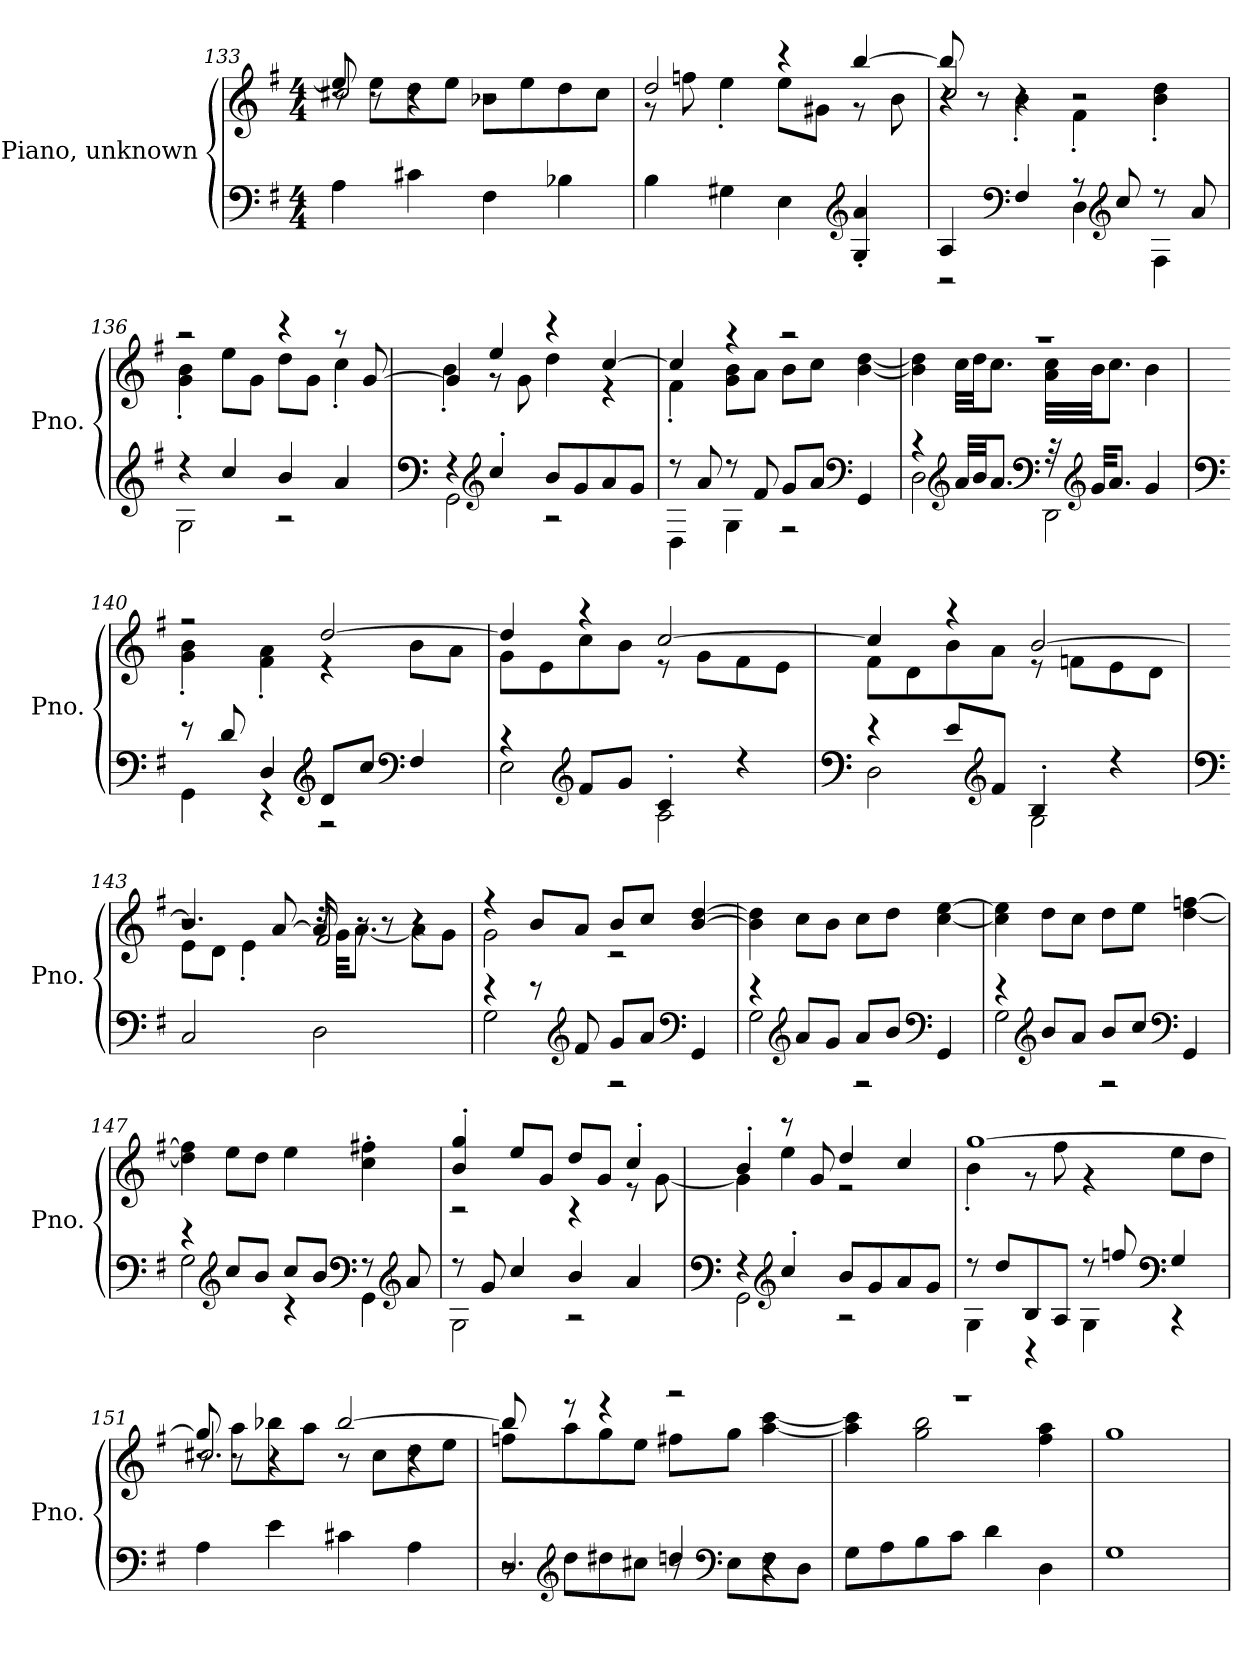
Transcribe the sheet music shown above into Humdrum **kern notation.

**kern	**kern
*part1	*part1
*staff2	*staff1
*I"Piano, unknown	*
*I'Pno.	*
*clefF4	*clefG2
*k[f#]	*k[f#]
*M4/4	*M4/4
=133	=133
*	*^
*	*	*^
4A\	8ee/]	8r	2cc#X/
.	8r	8ee\L	.
4c#X\	4r	8dd\	.
.	.	8ee\J	.
4F#\	2r	8b-X\L	2r
.	.	8ee\	.
4B-X\	.	8dd\	.
.	.	8cc#\J	.
*	*	*v	*v
!!LO:LB:g=z
=134	=134	=134
4B\	2dd/	8r
.	.	8ffn\
4G#X\	.	4ee'\
4E\	4r	8ee\L
.	.	8g#X\J
*clefG2	*	*
4G#/' 4a/'	[4bb/	8r
.	.	8b\
=135	=135	=135
*^	*	*^
4A/	2r	8bb/]	4r	2cc/
.	.	8r	.	.
*clefF4	*	*	*	*
4F#/	.	4r	4b'\	.
8r	4D\	2r	4f#'\	2r
*clefG2	*	*	*	*
8cc/	.	.	.	.
8r	4F#\	.	4b\' 4dd\'	.
8a/	.	.	.	.
*	*	*	*v	*v
=136	=136	=136	=136
4r	2G\	2r	4g\' 4b\'
4cc/	.	.	8ee\L
.	.	.	8g\J
4b/	2r	4r	8dd\L
.	.	.	8g\J
4a/	.	8r	4cc'\
.	.	[8g/	.
=137	=137	=137	=137
*clefF4	*	*	*
4r	2GG\	4g/]	4b'\
*clefG2	*	*	*
4cc'/	.	4ee/	8r
.	.	.	8g\
8b/L	2r	4r	4dd\
8g/	.	.	.
8a/	.	[4cc/	4r
8g/J	.	.	.
!!LO:LB:g=z	!!
=138	=138	=138	=138
8r	4D\	4cc/]	4f#'\
8a/	.	.	.
8r	4G\	4r	8g\ 8b\L
8f#/	.	.	8a\J
8g/L	2r	2r	8b\L
8a/J	.	.	8cc\J
*clefF4	*	*	*
4GG/	.	.	[4b\ [4dd\
=139	=139	=139	=139
4r	2D\	1r	4b\] 4dd\]
*clefG2	*	*	*
32a/LLL	.	.	32cc\LLL
32b/JJ	.	.	32dd\JJ
8.a/J	.	.	8.cc\J
*clefF4	*	*	*
32r	2DD\	.	32a\ 32cc\LLL
*clefG2	*	*	*
32g/KKL	.	.	32b\JJ
8.a/J	.	.	8.cc\J
4g/	.	.	4b\
=140	=140	=140	=140
*clefF4	*	*	*
8r	4GG\	2r	4g\' 4b\'
8d/	.	.	.
4D/	4r	.	4f#\' 4a\'
*clefG2	*	*	*
8d/L	2r	[2dd/	4r
8cc/J	.	.	.
*clefF4	*	*	*
4F#/	.	.	8b\L
.	.	.	8a\J
!!LO:LB:g=z	!!
=141	=141	=141	=141
4r	2E\	4dd/]	8g\L
.	.	.	8e\
*clefG2	*	*	*
8f#/L	.	4r	8cc\
8g/J	.	.	8b\J
4c'/	2A\	[2cc/	8r
.	.	.	8g\L
4r	.	.	8f#\
.	.	.	8e\J
=142	=142	=142	=142
*clefF4	*	*	*
4r	2D\	4cc/]	8f#\L
.	.	.	8d\
8e/L	.	4r	8b\
*clefG2	*	*	*
8f#/J	.	.	8a\J
4B'/	2G\	[2b/	8r
.	.	.	8fn\L
4r	.	.	8e\
.	.	.	8d\J
*v	*v	*	*
*	*v	*v
=143	=143
*clefF4	*
*	*^
*	*	*^
2C/	4.b/]	8e\L	2r
.	.	8d\J	.
.	.	4e'\	.
.	[8a/	.	.
2D\	16a/]	32r	2f#/
.	.	32g\KKL	.
.	16r	[8.a\J	.
.	8r	.	.
.	4r	8a\L]	.
.	.	8g\J	.
*	*	*v	*v
!!LO:PB:g=z
=144	=144	=144
*^	*	*
4r	2G\	4r	2g\
8r	.	8b/L	.
*clefG2	*	*	*
8f#/	.	8a/J	.
8g/L	2r	8b/L	2r
8a/J	.	8cc/J	.
*clefF4	*	*	*
4GG/	.	[4b/ [4dd/	.
*	*	*v	*v
=145	=145	=145
4r	2G\	4b\] 4dd\]
*clefG2	*	*
8a/L	.	8cc\L
8g/J	.	8b\J
8a/L	2r	8cc\L
8b/J	.	8dd\J
*clefF4	*	*
4GG/	.	[4cc\ [4ee\
=146	=146	=146
4r	2G\	4cc\] 4ee\]
*clefG2	*	*
8b/L	.	8dd\L
8a/J	.	8cc\J
8b/L	2r	8dd\L
8cc/J	.	8ee\J
*clefF4	*	*
4GG/	.	[4dd\ [4ffn\
=147	=147	=147
4r	2G\	4dd\] 4ff\]
*clefG2	*	*
8cc/L	.	8ee\L
8b/J	.	8dd\J
8cc/L	4r	4ee\
8b/J	.	.
*clefF4	*	*
8r	4GG\	4cc\' 4ff#X\'
*clefG2	*	*
8a/	.	.
!!LO:LB:g=z
=148	=148	=148
*	*	*^
8r	2G\	4b/' 4gg/'	2r
8g/	.	.	.
4cc/	.	8ee/L	.
.	.	8g/J	.
4b/	2r	8dd/L	4r
.	.	8g/J	.
4a/	.	4cc'/	8r
.	.	.	[8g\
=149	=149	=149	=149
*clefF4	*	*	*
4r	2GG\	4b'/	4g\]
*clefG2	*	*	*
4cc'/	.	8r	4ee\
.	.	8g/	.
8b/L	2r	4dd/	2r
8g/	.	.	.
8a/	.	4cc/	.
8g/J	.	.	.
=150	=150	=150	=150
8r	4G\	[1gg	4b'\
8dd/L	.	.	.
8B/	4r	.	8r
8A/J	.	.	8ff#\
8r	4G\	.	4r
8ffn/	.	.	.
*clefF4	*	*	*
4G/	4r	.	8ee\L
.	.	.	8dd\J
*v	*v	*	*
=151	=151	=151
*	*	*^
4A\	8gg/]	8r	2.cc#X/
.	8r	8aa\L	.
4e\	4r	8bb-X\	.
.	.	8aa\J	.
4c#X\	[2bb-/	8r	.
.	.	8cc#\L	.
4A\	.	8dd\	4r
.	.	8ee\J	.
*	*	*v	*v
!!LO:LB:g=z
=152	=152	=152
*^	*	*
*	*^	*	*
2r	8r	2.D/	8bb-/]	8ffn\L
*clefG2	*	*	*	*
.	8dd\L	.	8r	8aa\
.	8dd#X\	.	4r	8gg\
.	8cc#X\J	.	.	8ee\J
4ddn/	8r	.	2r	8ff#X\L
*clefF4	*	*	*	*
.	8E\L	.	.	8gg\J
4r	8F#\	4r	.	[4aa\ [4ccc\
.	8D\J	.	.	.
*v	*v	*v	*	*
=153	=153	=153
8G\L	1r	4aa\] 4ccc\]
8A\	.	.
8B\	.	2gg\ 2bb\
8c\J	.	.
4d\	.	.
4D\	.	4ff#\ 4aa\
*	*v	*v
=154	=154
1G	1gg
=	=
*-	*-
